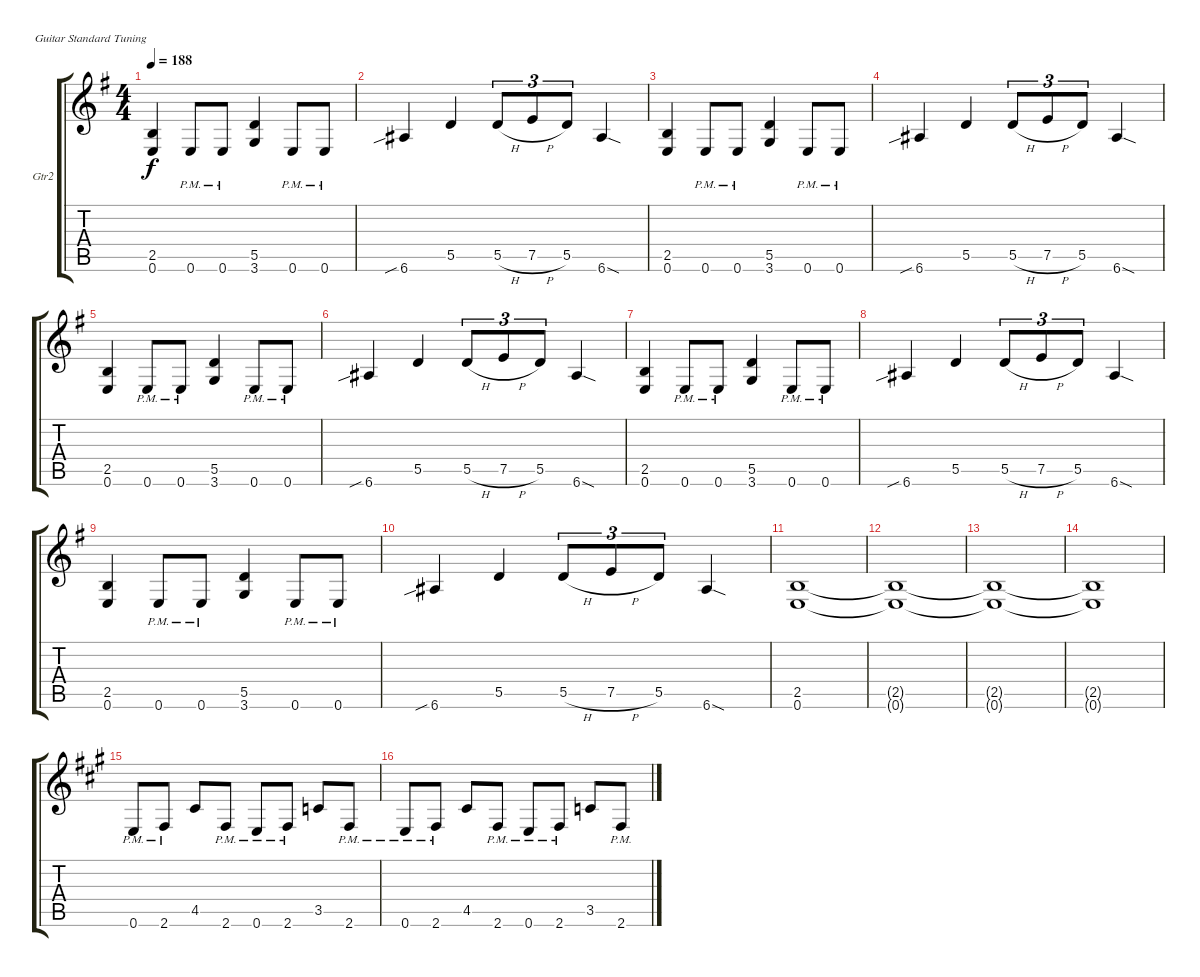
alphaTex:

\defaultSystemsLayout 4
\bracketExtendMode groupsimilarinstruments
\firstSystemTrackNameOrientation horizontal
\otherSystemsTrackNameOrientation horizontal
\track ("Kirk" "Gtr2") {instrument distortionguitar}
\staff {score tabs}
\tuning (E4 B3 G3 D3 A2 E2)
\ts (4 4)
\tempo 188
\clef g2
\ks eminor
(0.6 2.5).4{dy f} 0.6{pm}.8 0.6{pm}.8 (3.6 5.5).4 0.6{pm}.8 0.6{pm}.8 |
6.6{sib}.4 5.5.4 5.5{h}.8{tu (3 2)} 7.5{h}.8{tu (3 2)} 5.5.8{tu (3 2)} 6.6{sod}.4 |
(0.6 2.5).4 0.6{pm}.8 0.6{pm}.8 (3.6 5.5).4 0.6{pm}.8 0.6{pm}.8 |
6.6{sib}.4 5.5.4 5.5{h}.8{tu (3 2)} 7.5{h}.8{tu (3 2)} 5.5.8{tu (3 2)} 6.6{sod}.4 |
(0.6 2.5).4 0.6{pm}.8 0.6{pm}.8 (3.6 5.5).4 0.6{pm}.8 0.6{pm}.8 |
6.6{sib}.4 5.5.4 5.5{h}.8{tu (3 2)} 7.5{h}.8{tu (3 2)} 5.5.8{tu (3 2)} 6.6{sod}.4 |
(0.6 2.5).4 0.6{pm}.8 0.6{pm}.8 (3.6 5.5).4 0.6{pm}.8 0.6{pm}.8 |
6.6{sib}.4 5.5.4 5.5{h}.8{tu (3 2)} 7.5{h}.8{tu (3 2)} 5.5.8{tu (3 2)} 6.6{sod}.4 |
(0.6 2.5).4 0.6{pm}.8 0.6{pm}.8 (3.6 5.5).4 0.6{pm}.8 0.6{pm}.8 |
6.6{sib}.4 5.5.4 5.5{h}.8{tu (3 2)} 7.5{h}.8{tu (3 2)} 5.5.8{tu (3 2)} 6.6{sod}.4 |
(0.6 2.5).1 |
(2.5{t} 0.6{t}).1 |
(0.6{t} 2.5{t}).1 |
(2.5{t} 0.6{t}).1 |
\ks f#minor
0.6{pm}.8 2.6{pm}.8 4.5.8 2.6{pm}.8 0.6{pm}.8 2.6{pm}.8 3.5.8 2.6{pm}.8 |
0.6{pm}.8 2.6{pm}.8 4.5.8 2.6{pm}.8 0.6{pm}.8 2.6{pm}.8 3.5.8 2.6{pm}.8
